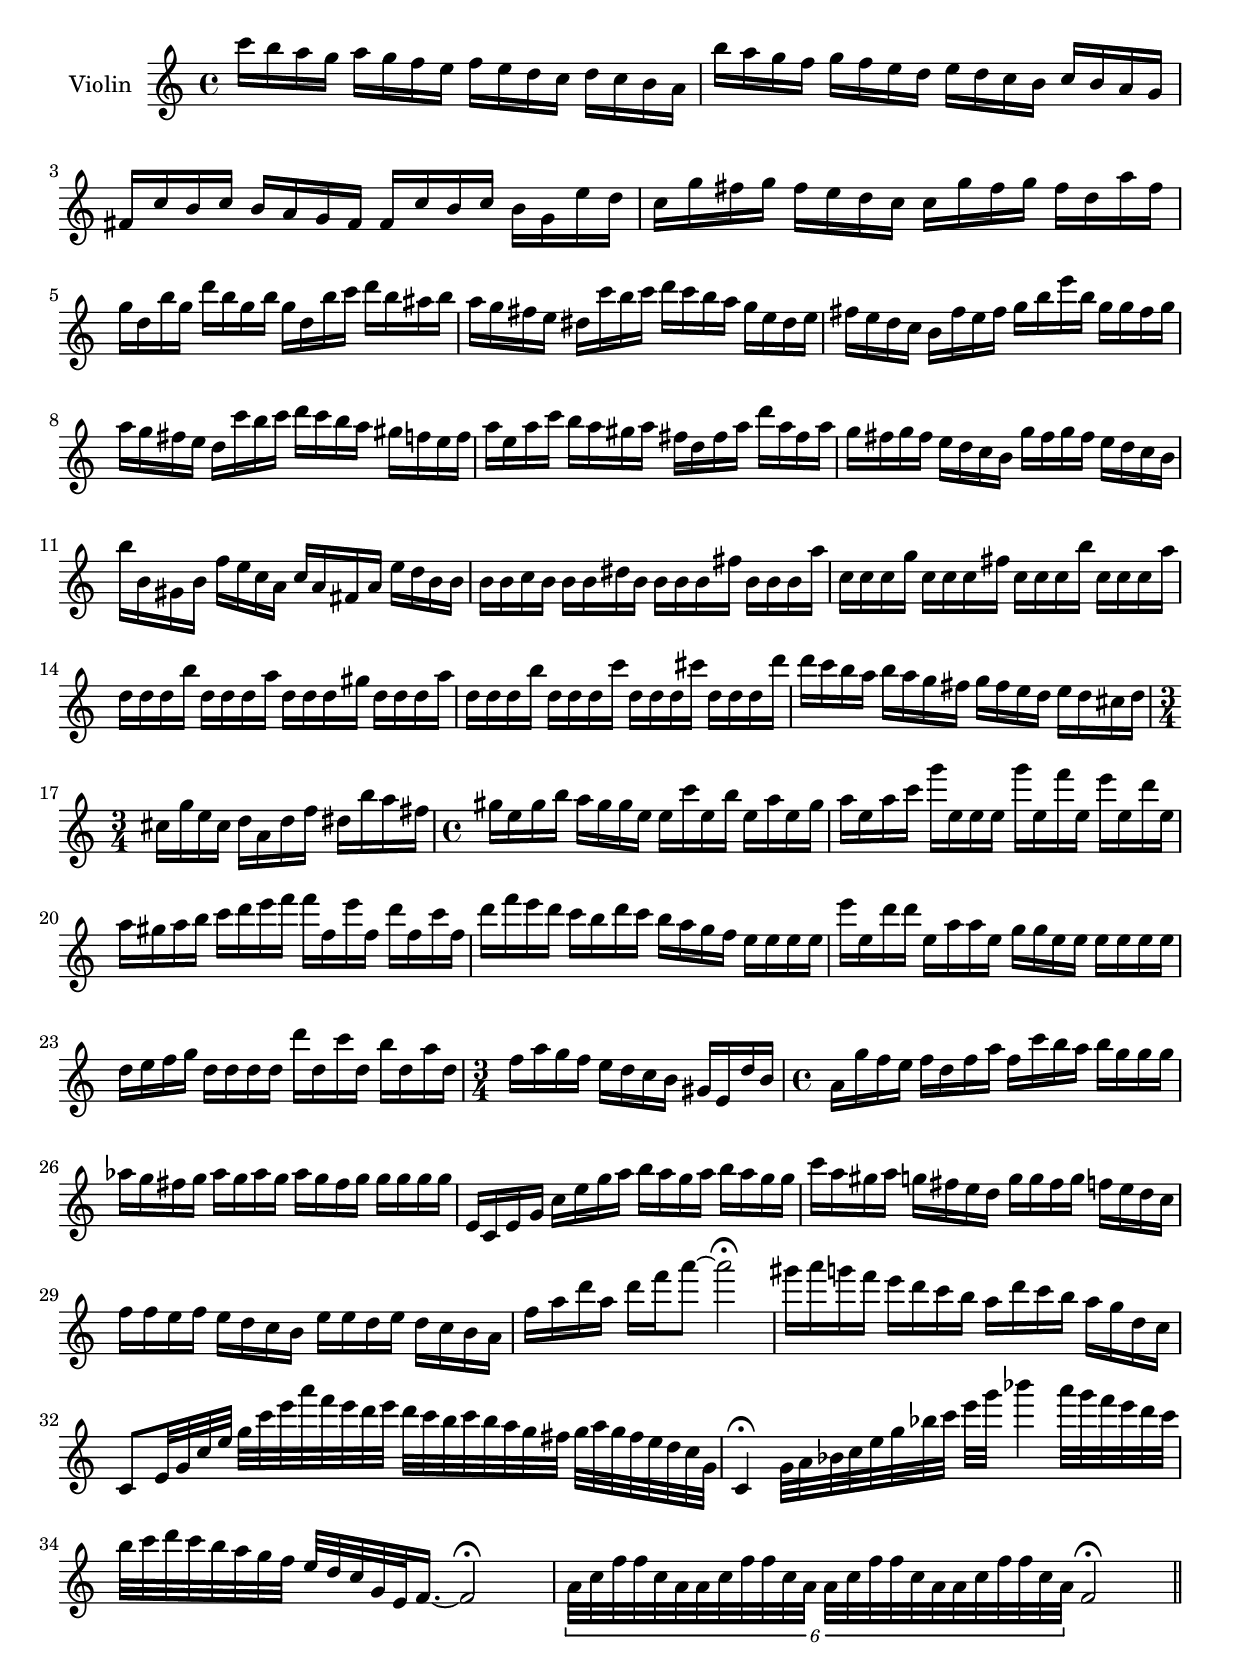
\version "2.18.2"

global = {
  \key c \major
  \time 4/4
}

violin = \relative c'' {
  \global
c'16 b a g a g f e f e d c d c b a  | b' a g f g f e d e d c b c b a g
fis c' b c b a g fis fis c' b c b g e' d | c g' fis g fis e d c c g' fis g fis d a' fis
g d b' g d' b g b g d b' c d b ais b | a g fis e dis c' b c d c b a g e dis e
fis e d c b fis' e fis g b e b g g fis g a g fis e d c' b c d c b a gis f e f | 
a e a c b a gis a fis d fis a d a fis a | g fis g fis e d c b g' fis g fis e d c b | 
b' b, gis b f' e c a c a fis a e' d b b b b c b b b dis b b b b fis' b, b b a' |
c, c c g' c, c c fis c c c b' c, c c a' d, d d b' d, d d a' d, d d gis d d d a' | 
d, d d b' d, d d c' d, d d cis' d, d d d' | d c b a b a g fis g fis e d e d cis d |
\time 3/4 cis g' e cis d a d f dis b' a fis | \time 4/4 gis e gis b a gis gis e e c' e, b' e, a e gis |
a e a c g' e, e e g' e, f' e, e' e, d' e, | a gis a b c d e f f f, e' f, d' f, c' f, |
d' f e d c b d c b a g f e e e e | e' e, d' d e, a a e g g e e e e e e d e f g d d d d d' d, c' d, b' d, a' d, |
\time 3/4 f a g f e d c b gis e d' b | \time 4/4 a g' f e f d f a f c' b a b g g g |
aes g fis g aes g aes g aes g fis g g g g g | e, c e g c e g a b a g a b a g g |
c a gis a g fis e d g g fis g f e d c f f e f e d c b e e d e d c b a |
f' a d a d f a8~ a2\fermata | gis16 a g f e d c b a d c b a g d c | 
c,8 e32 g c e g c e a f e d e d c b c b a g fis g a g fis e d c g |
c,4\fermata g'32 a bes c e g bes c e g bes4 a32 g f e d c |
b c d c b a g f e d c g e f16.~ f2\fermata \tuplet 6/4  { a32 c f f c a a32 c f f c a  a32 c f f c a  a32 c f f c a } f2\fermata \bar "||"  
} 

\score {
  \new Staff \with {
    instrumentName = "Violin"
    midiInstrument = "violin"
  } \violin
  \layout { }
  \midi {
    \tempo 4=100
  }
}

